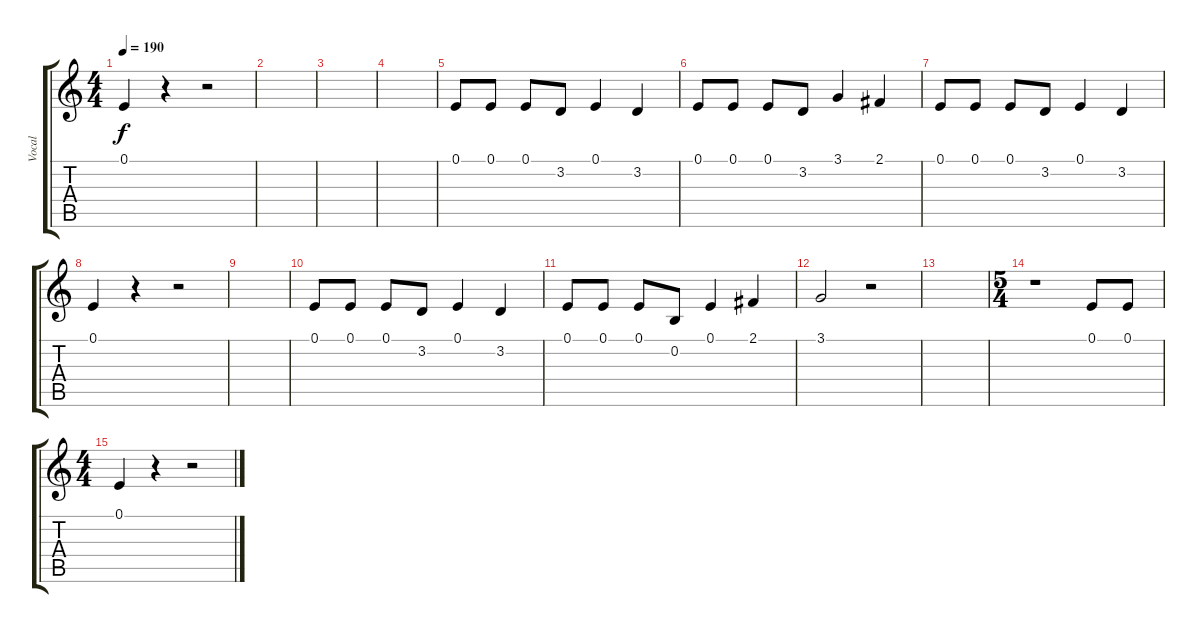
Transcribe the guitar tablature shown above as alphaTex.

\track ("Vocal" "Vocal") {instrument lead2sawtooth}
\staff {score tabs}
\tuning (E4 B3 G3 D3 A2 E2) {hide}
\ts (4 4)
\tempo 190
\clef g2
\ks c
0.1.4{dy f} r.4 r.2 |
|
|
|
0.1.8 0.1.8 0.1.8 3.2.8 0.1.4 3.2.4 |
0.1.8 0.1.8 0.1.8 3.2.8 3.1.4 2.1.4 |
0.1.8 0.1.8 0.1.8 3.2.8 0.1.4 3.2.4 |
0.1.4 r.4 r.2 |
|
0.1.8 0.1.8 0.1.8 3.2.8 0.1.4 3.2.4 |
0.1.8 0.1.8 0.1.8 0.2.8 0.1.4 2.1.4 |
3.1.2 r.2 |
|
\ts (5 4)
r.1 0.1.8 0.1.8 |
\ts (4 4)
0.1.4 r.4 r.2
